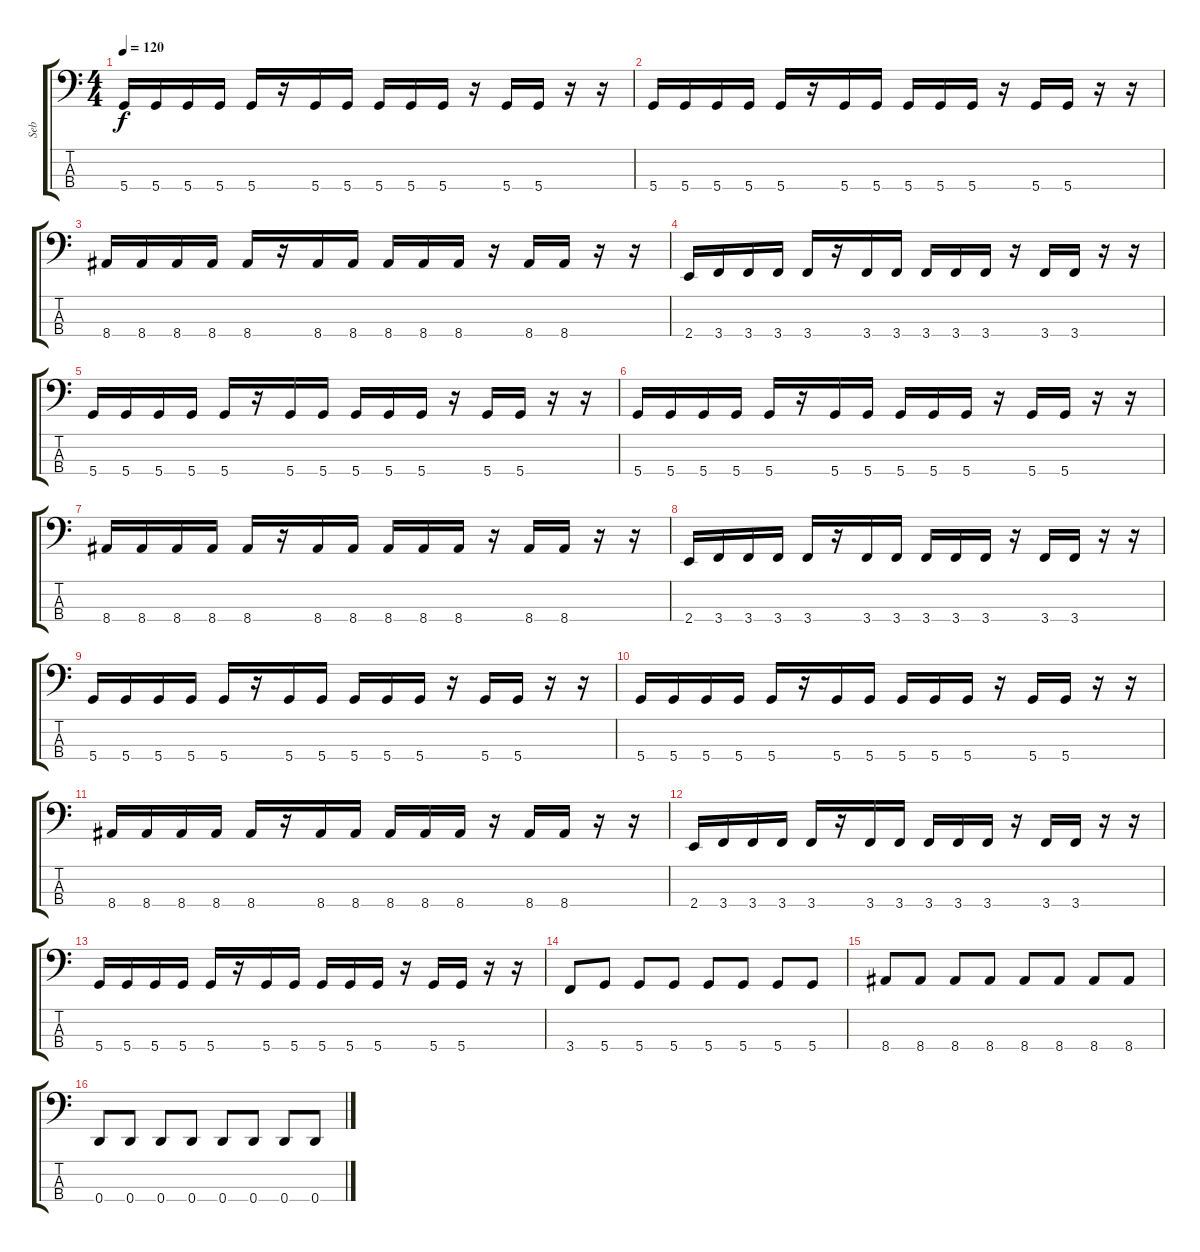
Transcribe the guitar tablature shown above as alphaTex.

\track ("Seb" "Seb") {instrument electricbasspick}
\staff {score tabs}
\tuning (G2 D2 A1 D1) {hide}
\ts (4 4)
\tempo 120
\clef f4
\ks c
5.4.16{dy f} 5.4.16 5.4.16 5.4.16 5.4.16 r.16 5.4.16 5.4.16 5.4.16 5.4.16 5.4.16 r.16 5.4.16 5.4.16 r.16 r.16 |
5.4.16 5.4.16 5.4.16 5.4.16 5.4.16 r.16 5.4.16 5.4.16 5.4.16 5.4.16 5.4.16 r.16 5.4.16 5.4.16 r.16 r.16 |
8.4.16 8.4.16 8.4.16 8.4.16 8.4.16 r.16 8.4.16 8.4.16 8.4.16 8.4.16 8.4.16 r.16 8.4.16 8.4.16 r.16 r.16 |
2.4.16 3.4.16 3.4.16 3.4.16 3.4.16 r.16 3.4.16 3.4.16 3.4.16 3.4.16 3.4.16 r.16 3.4.16 3.4.16 r.16 r.16 |
5.4.16 5.4.16 5.4.16 5.4.16 5.4.16 r.16 5.4.16 5.4.16 5.4.16 5.4.16 5.4.16 r.16 5.4.16 5.4.16 r.16 r.16 |
5.4.16 5.4.16 5.4.16 5.4.16 5.4.16 r.16 5.4.16 5.4.16 5.4.16 5.4.16 5.4.16 r.16 5.4.16 5.4.16 r.16 r.16 |
8.4.16 8.4.16 8.4.16 8.4.16 8.4.16 r.16 8.4.16 8.4.16 8.4.16 8.4.16 8.4.16 r.16 8.4.16 8.4.16 r.16 r.16 |
2.4.16 3.4.16 3.4.16 3.4.16 3.4.16 r.16 3.4.16 3.4.16 3.4.16 3.4.16 3.4.16 r.16 3.4.16 3.4.16 r.16 r.16 |
5.4.16 5.4.16 5.4.16 5.4.16 5.4.16 r.16 5.4.16 5.4.16 5.4.16 5.4.16 5.4.16 r.16 5.4.16 5.4.16 r.16 r.16 |
5.4.16 5.4.16 5.4.16 5.4.16 5.4.16 r.16 5.4.16 5.4.16 5.4.16 5.4.16 5.4.16 r.16 5.4.16 5.4.16 r.16 r.16 |
8.4.16 8.4.16 8.4.16 8.4.16 8.4.16 r.16 8.4.16 8.4.16 8.4.16 8.4.16 8.4.16 r.16 8.4.16 8.4.16 r.16 r.16 |
2.4.16 3.4.16 3.4.16 3.4.16 3.4.16 r.16 3.4.16 3.4.16 3.4.16 3.4.16 3.4.16 r.16 3.4.16 3.4.16 r.16 r.16 |
5.4.16 5.4.16 5.4.16 5.4.16 5.4.16 r.16 5.4.16 5.4.16 5.4.16 5.4.16 5.4.16 r.16 5.4.16 5.4.16 r.16 r.16 |
3.4.8 5.4.8 5.4.8 5.4.8 5.4.8 5.4.8 5.4.8 5.4.8 |
8.4.8 8.4.8 8.4.8 8.4.8 8.4.8 8.4.8 8.4.8 8.4.8 |
0.4.8 0.4.8 0.4.8 0.4.8 0.4.8 0.4.8 0.4.8 0.4.8
